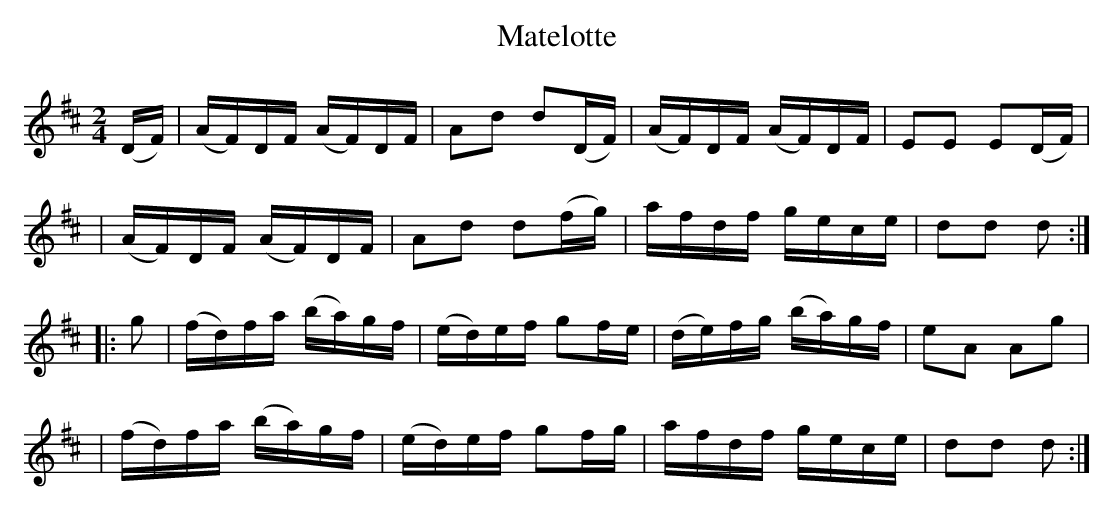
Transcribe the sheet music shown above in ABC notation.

X:1
T: Matelotte
M: 2/4
L: 1/16
K: D
(DF) \
| (AF)DF (AF)DF | A2d2 d2(DF) | (AF)DF (AF)DF | E2E2 E2(DF) |
| (AF)DF (AF)DF | A2d2 d2(fg) | afdf gece | d2d2 d2 :|
|: g2 \
| (fd)fa (ba)gf | (ed)ef g2fe | (de)fg (ba)gf | e2A2 A2g2 |
| (fd)fa (ba)gf | (ed)ef g2fg | afdf gece | d2d2 d2 :|
